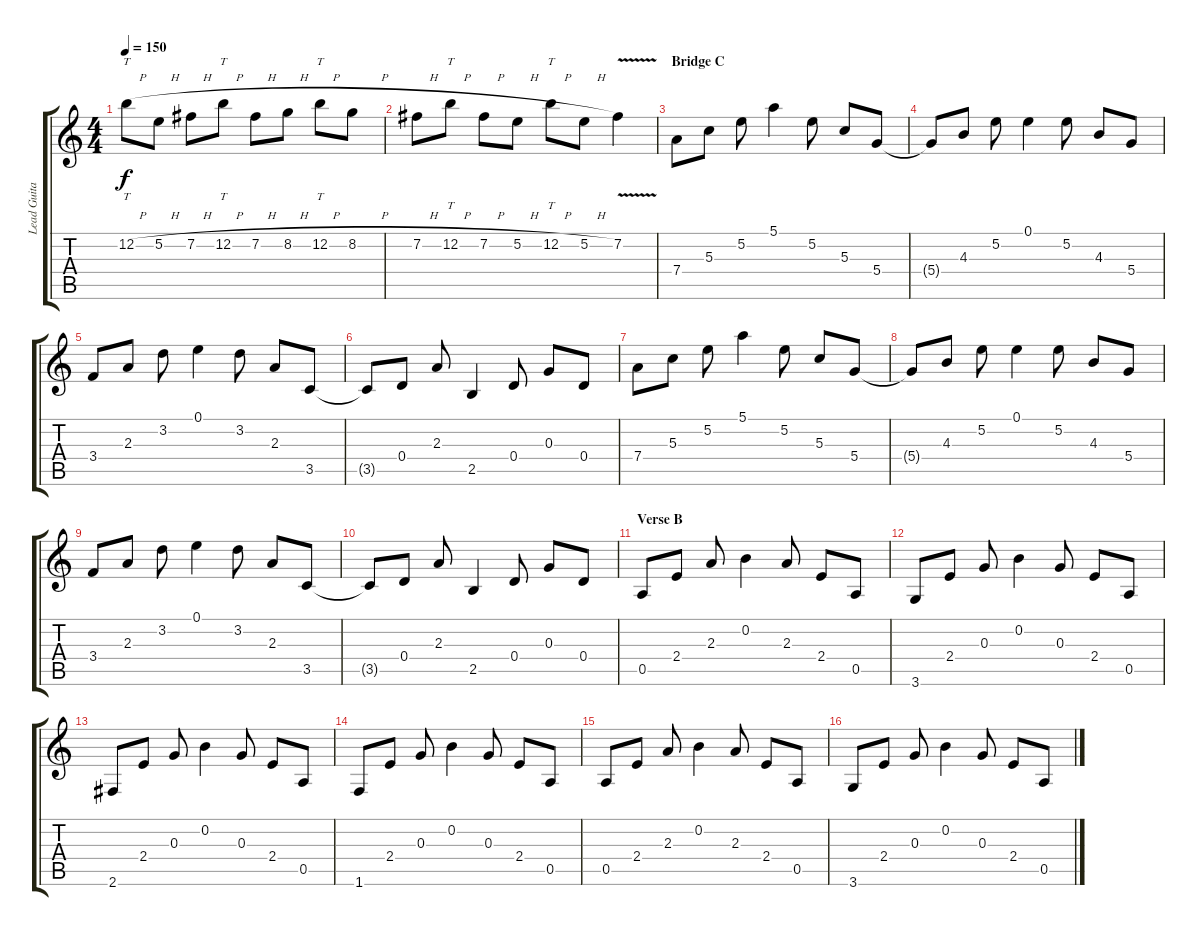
\track ("Lead Guitar" "Lead Guita") {instrument distortionguitar}
\staff {score tabs}
\tuning (E4 B3 G3 D3 A2 E2) {hide}
\ts (4 4)
\tempo 150
\clef g2
\ks c
12.2{h}.8{tt dy f} 5.2{h}.8 7.2{h}.8 12.2{h}.8{tt} 7.2{h}.8 8.2{h}.8 12.2{h}.8{tt} 8.2{h}.8 |
7.2{h}.8 12.2{h}.8{tt} 7.2{h}.8 5.2{h}.8 12.2{h}.8{tt} 5.2{h}.8 7.2{v}.4 |
\section ("" "Bridge C")
7.4.8 5.3.8 5.2.8 5.1.4 5.2.8 5.3.8 5.4.8 |
5.4{t}.8 4.3.8 5.2.8 0.1.4 5.2.8 4.3.8 5.4.8 |
3.4.8 2.3.8 3.2.8 0.1.4 3.2.8 2.3.8 3.5.8 |
3.5{t}.8 0.4.8 2.3.8 2.5.4 0.4.8 0.3.8 0.4.8 |
7.4.8 5.3.8 5.2.8 5.1.4 5.2.8 5.3.8 5.4.8 |
5.4{t}.8 4.3.8 5.2.8 0.1.4 5.2.8 4.3.8 5.4.8 |
3.4.8 2.3.8 3.2.8 0.1.4 3.2.8 2.3.8 3.5.8 |
3.5{t}.8 0.4.8 2.3.8 2.5.4 0.4.8 0.3.8 0.4.8 |
\section ("" "Verse B")
0.5.8 2.4.8 2.3.8 0.2.4 2.3.8 2.4.8 0.5.8 |
3.6.8 2.4.8 0.3.8 0.2.4 0.3.8 2.4.8 0.5.8 |
2.6.8 2.4.8 0.3.8 0.2.4 0.3.8 2.4.8 0.5.8 |
1.6.8 2.4.8 0.3.8 0.2.4 0.3.8 2.4.8 0.5.8 |
0.5.8 2.4.8 2.3.8 0.2.4 2.3.8 2.4.8 0.5.8 |
3.6.8 2.4.8 0.3.8 0.2.4 0.3.8 2.4.8 0.5.8
